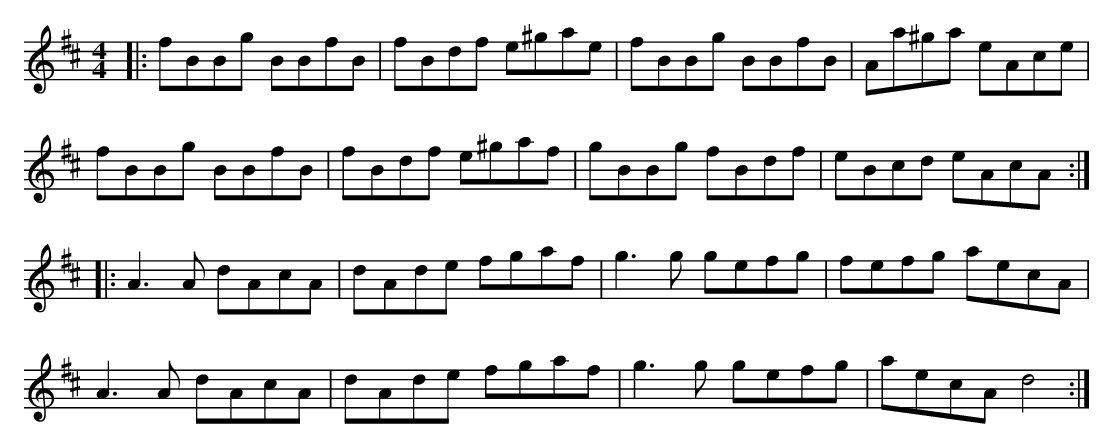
X:1
M:4/4
K:Bmin
|:fBBg BBfB|fBdf e^gae|fBBg BBfB|Aa^ga eAce|
fBBg BBfB|fBdf e^gaf|gBBg fBdf|eBcd eAcA:|
|:A3 A dAcA|dAde fgaf|g3 g gefg|fefg aecA|
A3 A dAcA|dAde fgaf|g3 g gefg|aecA d4:|
